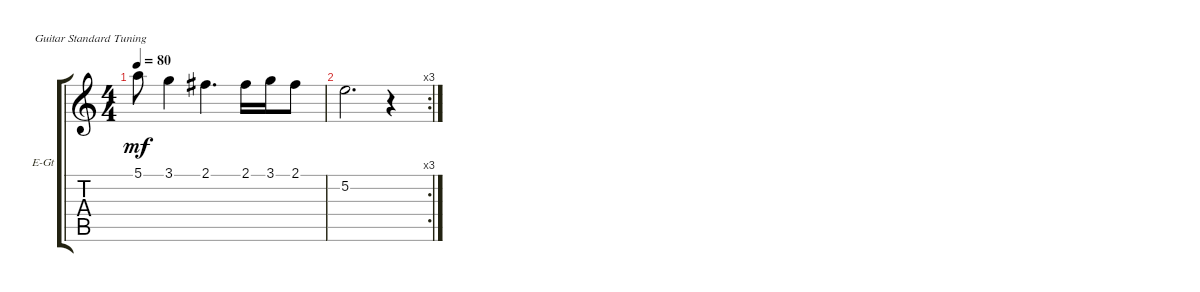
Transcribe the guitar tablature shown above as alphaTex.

\defaultSystemsLayout 4
\bracketExtendMode groupsimilarinstruments
\firstSystemTrackNameOrientation horizontal
\otherSystemsTrackNameOrientation horizontal
\track ("Electric Guitar" "E-Gt") {instrument distortionguitar}
\staff {score tabs}
\tuning (E4 B3 G3 D3 A2 E2)
\ts (4 4)
\tempo 80
\clef g2
\ks c
5.1.8{dy mf} 3.1.4 2.1.4{d} 2.1.16 3.1.16 2.1.8 |
\rc 3
5.2.2{d} r.4
